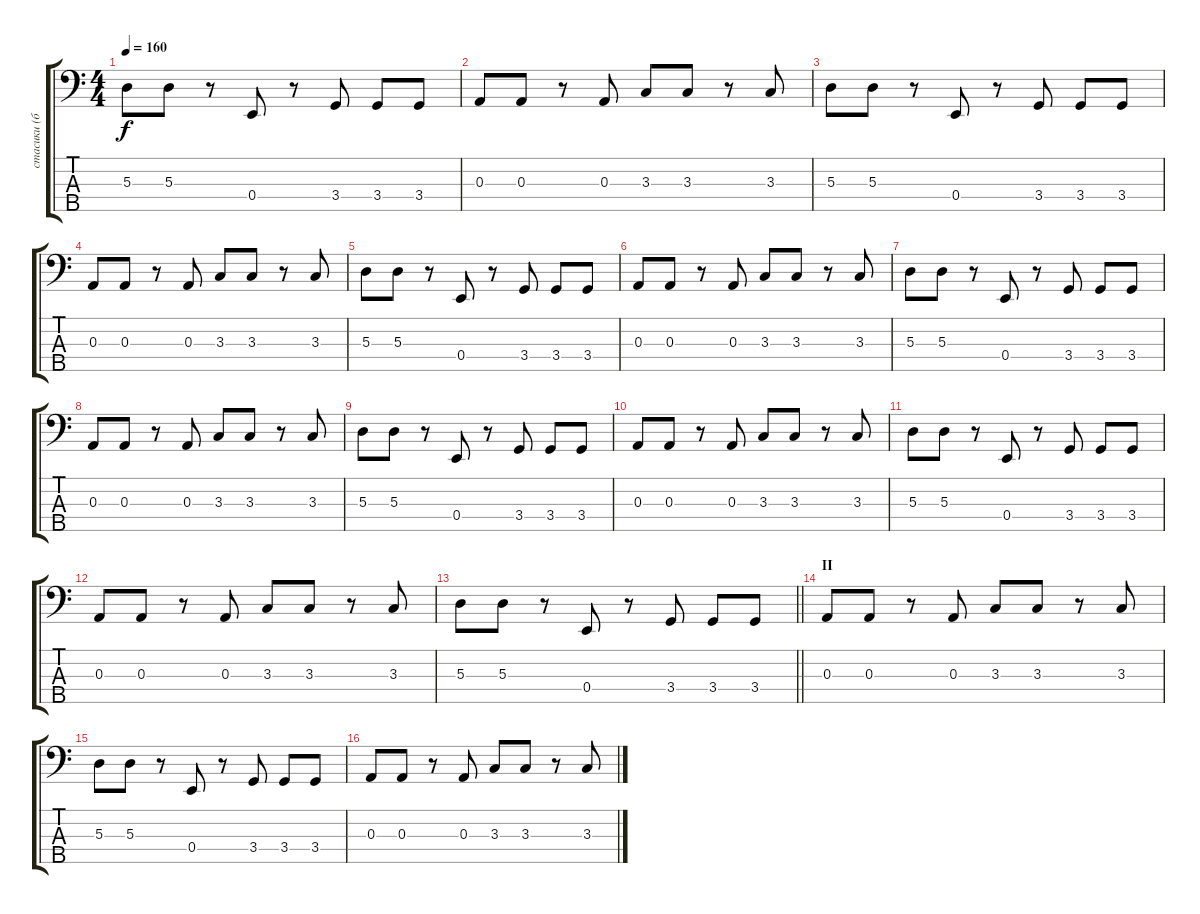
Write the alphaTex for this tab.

\track ("стасики (бас)" "стасики (б") {instrument electricbassfinger}
\staff {score tabs}
\tuning (G2 D2 A1 E1 B0) {hide}
\ts (4 4)
\tempo 160
\clef f4
\ks c
5.3.8{dy f} 5.3.8 r.8 0.4.8 r.8 3.4.8 3.4.8 3.4.8 |
0.3.8 0.3.8 r.8 0.3.8 3.3.8 3.3.8 r.8 3.3.8 |
5.3.8 5.3.8 r.8 0.4.8 r.8 3.4.8 3.4.8 3.4.8 |
0.3.8 0.3.8 r.8 0.3.8 3.3.8 3.3.8 r.8 3.3.8 |
5.3.8 5.3.8 r.8 0.4.8 r.8 3.4.8 3.4.8 3.4.8 |
0.3.8 0.3.8 r.8 0.3.8 3.3.8 3.3.8 r.8 3.3.8 |
5.3.8 5.3.8 r.8 0.4.8 r.8 3.4.8 3.4.8 3.4.8 |
0.3.8 0.3.8 r.8 0.3.8 3.3.8 3.3.8 r.8 3.3.8 |
5.3.8 5.3.8 r.8 0.4.8 r.8 3.4.8 3.4.8 3.4.8 |
0.3.8 0.3.8 r.8 0.3.8 3.3.8 3.3.8 r.8 3.3.8 |
5.3.8 5.3.8 r.8 0.4.8 r.8 3.4.8 3.4.8 3.4.8 |
0.3.8 0.3.8 r.8 0.3.8 3.3.8 3.3.8 r.8 3.3.8 |
\barLineRight lightlight
5.3.8 5.3.8 r.8 0.4.8 r.8 3.4.8 3.4.8 3.4.8 |
\section ("" "II")
0.3.8 0.3.8 r.8 0.3.8 3.3.8 3.3.8 r.8 3.3.8 |
5.3.8 5.3.8 r.8 0.4.8 r.8 3.4.8 3.4.8 3.4.8 |
0.3.8 0.3.8 r.8 0.3.8 3.3.8 3.3.8 r.8 3.3.8
